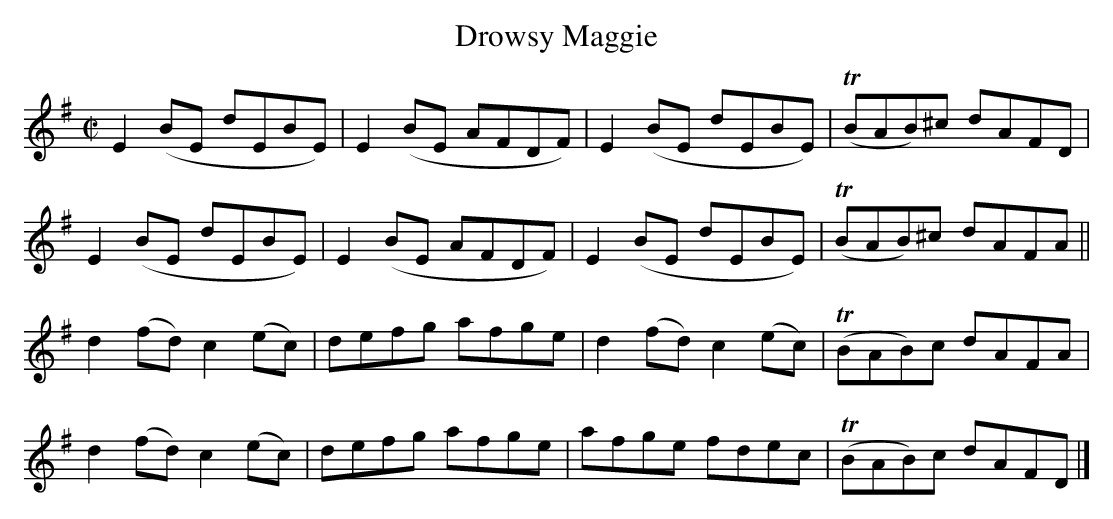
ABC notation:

X:1
T: Drowsy Maggie
M: C|
L: 1/8
K: Em
E2 (BE dEBE)    | E2 (BE AFDF) | E2 (BE  dEBE)   | (TBAB)^c dAFD |
E2 (BE dEBE)    | E2 (BE AFDF) | E2 (BE  dEBE)   | (TBAB)^c dAFA ||
d2 (fd) c2 (ec) | defg   afge  | d2 (fd) c2 (ec) | (TBAB)c  dAFA |
d2 (fd) c2 (ec) | defg   afge  | afge    fdec    | (TBAB)c  dAFD |]
